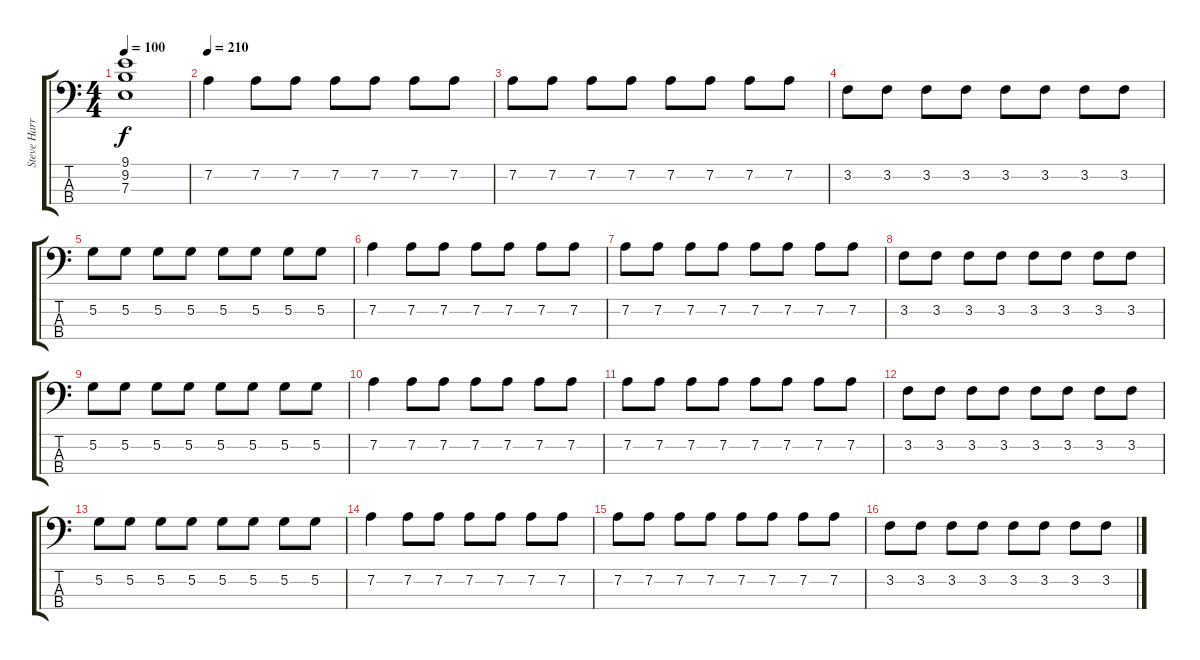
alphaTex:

\track ("Steve Harris" "Steve Harr") {instrument electricbassfinger}
\staff {score tabs}
\tuning (G2 D2 A1 E1) {hide}
\ts (4 4)
\tempo 100
\clef f4
\ks c
(9.1 9.2 7.3).1{dy f} |
\tempo 210
7.2.4 7.2.8 7.2.8 7.2.8 7.2.8 7.2.8 7.2.8 |
7.2.8 7.2.8 7.2.8 7.2.8 7.2.8 7.2.8 7.2.8 7.2.8 |
3.2.8 3.2.8 3.2.8 3.2.8 3.2.8 3.2.8 3.2.8 3.2.8 |
5.2.8 5.2.8 5.2.8 5.2.8 5.2.8 5.2.8 5.2.8 5.2.8 |
7.2.4 7.2.8 7.2.8 7.2.8 7.2.8 7.2.8 7.2.8 |
7.2.8 7.2.8 7.2.8 7.2.8 7.2.8 7.2.8 7.2.8 7.2.8 |
3.2.8 3.2.8 3.2.8 3.2.8 3.2.8 3.2.8 3.2.8 3.2.8 |
5.2.8 5.2.8 5.2.8 5.2.8 5.2.8 5.2.8 5.2.8 5.2.8 |
7.2.4 7.2.8 7.2.8 7.2.8 7.2.8 7.2.8 7.2.8 |
7.2.8 7.2.8 7.2.8 7.2.8 7.2.8 7.2.8 7.2.8 7.2.8 |
3.2.8 3.2.8 3.2.8 3.2.8 3.2.8 3.2.8 3.2.8 3.2.8 |
5.2.8 5.2.8 5.2.8 5.2.8 5.2.8 5.2.8 5.2.8 5.2.8 |
7.2.4 7.2.8 7.2.8 7.2.8 7.2.8 7.2.8 7.2.8 |
7.2.8 7.2.8 7.2.8 7.2.8 7.2.8 7.2.8 7.2.8 7.2.8 |
3.2.8 3.2.8 3.2.8 3.2.8 3.2.8 3.2.8 3.2.8 3.2.8
